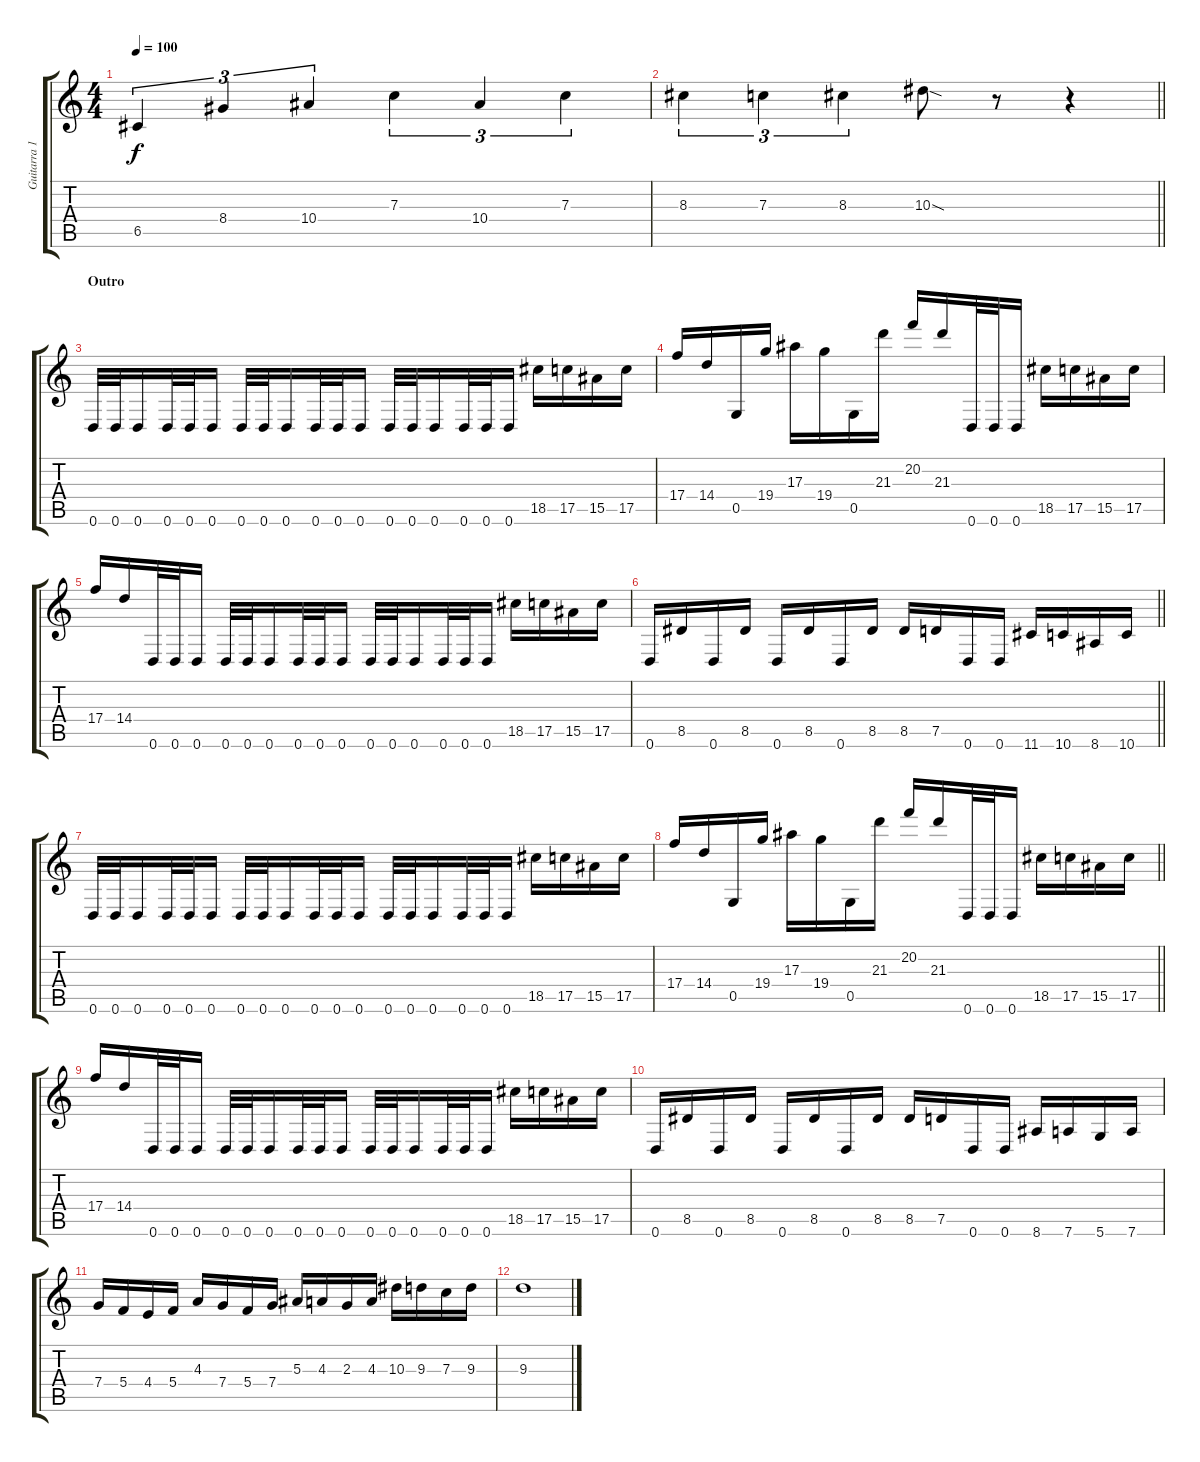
\track ("Guitarra 1" "Guitarra 1") {instrument distortionguitar}
\staff {score tabs}
\tuning (D4 A3 F3 C3 G2 D2) {hide}
\ts (4 4)
\tempo 100
\clef g2
\ks c
6.5.4{tu (3 2) dy f} 8.4.4{tu (3 2)} 10.4.4{tu (3 2)} 7.3.4{tu (3 2)} 10.4.4{tu (3 2)} 7.3.4{tu (3 2)} |
\barLineRight lightlight
8.3.4{tu (3 2)} 7.3.4{tu (3 2)} 8.3.4{tu (3 2)} 10.3{sod}.8 r.8 r.4 |
\section ("" "Outro")
0.6.32 0.6.32 0.6.16 0.6.32 0.6.32 0.6.16 0.6.32 0.6.32 0.6.16 0.6.32 0.6.32 0.6.16 0.6.32 0.6.32 0.6.16 0.6.32 0.6.32 0.6.16 18.5.16 17.5.16 15.5.16 17.5.16 |
17.4.16 14.4.16 0.5.16 19.4.16 17.3.16 19.4.16 0.5.16 21.3.16 20.2.16 21.3.16 0.6.32 0.6.32 0.6.16 18.5.16 17.5.16 15.5.16 17.5.16 |
17.4.16 14.4.16 0.6.32 0.6.32 0.6.16 0.6.32 0.6.32 0.6.16 0.6.32 0.6.32 0.6.16 0.6.32 0.6.32 0.6.16 0.6.32 0.6.32 0.6.16 18.5.16 17.5.16 15.5.16 17.5.16 |
\barLineRight lightlight
0.6.16 8.5.16 0.6.16 8.5.16 0.6.16 8.5.16 0.6.16 8.5.16 8.5.16 7.5.16 0.6.16 0.6.16 11.6.16 10.6.16 8.6.16 10.6.16 |
0.6.32 0.6.32 0.6.16 0.6.32 0.6.32 0.6.16 0.6.32 0.6.32 0.6.16 0.6.32 0.6.32 0.6.16 0.6.32 0.6.32 0.6.16 0.6.32 0.6.32 0.6.16 18.5.16 17.5.16 15.5.16 17.5.16 |
\barLineRight lightlight
17.4.16 14.4.16 0.5.16 19.4.16 17.3.16 19.4.16 0.5.16 21.3.16 20.2.16 21.3.16 0.6.32 0.6.32 0.6.16 18.5.16 17.5.16 15.5.16 17.5.16 |
17.4.16 14.4.16 0.6.32 0.6.32 0.6.16 0.6.32 0.6.32 0.6.16 0.6.32 0.6.32 0.6.16 0.6.32 0.6.32 0.6.16 0.6.32 0.6.32 0.6.16 18.5.16 17.5.16 15.5.16 17.5.16 |
0.6.16 8.5.16 0.6.16 8.5.16 0.6.16 8.5.16 0.6.16 8.5.16 8.5.16 7.5.16 0.6.16 0.6.16 8.6.16 7.6.16 5.6.16 7.6.16 |
7.4.16 5.4.16 4.4.16 5.4.16 4.3.16 7.4.16 5.4.16 7.4.16 5.3.16 4.3.16 2.3.16 4.3.16 10.3.16 9.3.16 7.3.16 9.3.16 |
9.3.1
